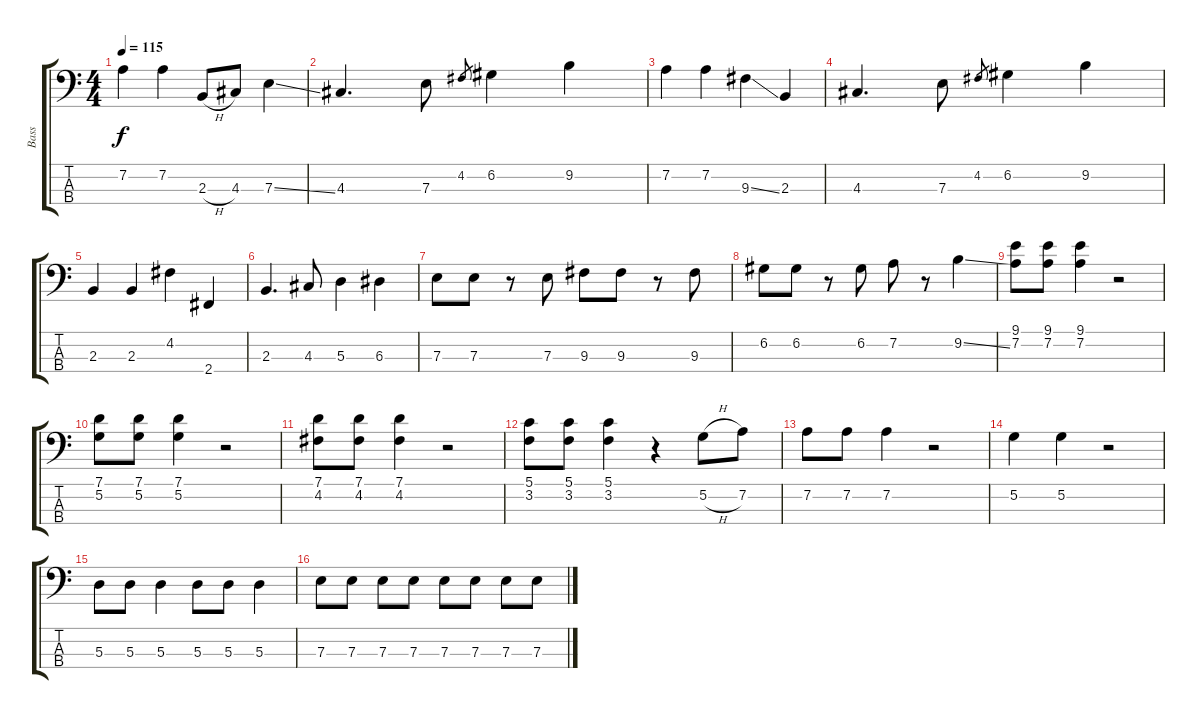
\track ("Bass" "Bass") {instrument electricbassfinger}
\staff {score tabs}
\tuning (G2 D2 A1 E1) {hide}
\ts (4 4)
\tempo 115
\clef f4
\ks c
7.2.4{dy f} 7.2.4 2.3{h}.8 4.3.8 7.3{ss}.4 |
4.3.4{d} 7.3.8 4.2.8{gr} 6.2.4 9.2.4 |
7.2.4 7.2.4 9.3{ss}.4 2.3.4 |
4.3.4{d} 7.3.8 4.2.8{gr} 6.2.4 9.2.4 |
2.3.4 2.3.4 4.2.4 2.4.4 |
2.3.4{d} 4.3.8 5.3.4 6.3.4 |
7.3.8 7.3.8 r.8 7.3.8 9.3.8 9.3.8 r.8 9.3.8 |
6.2.8 6.2.8 r.8 6.2.8 7.2.8 r.8 9.2{ss}.4 |
(9.1 7.2).8 (9.1 7.2).8 (9.1 7.2).4 r.2 |
(7.1 5.2).8 (7.1 5.2).8 (7.1 5.2).4 r.2 |
(7.1 4.2).8 (7.1 4.2).8 (7.1 4.2).4 r.2 |
(5.1 3.2).8 (5.1 3.2).8 (5.1 3.2).4 r.4 5.2{h}.8 7.2.8 |
7.2.8 7.2.8 7.2.4 r.2 |
5.2.4 5.2.4 r.2 |
5.3.8 5.3.8 5.3.4 5.3.8 5.3.8 5.3.4 |
7.3.8 7.3.8 7.3.8 7.3.8 7.3.8 7.3.8 7.3.8 7.3.8
